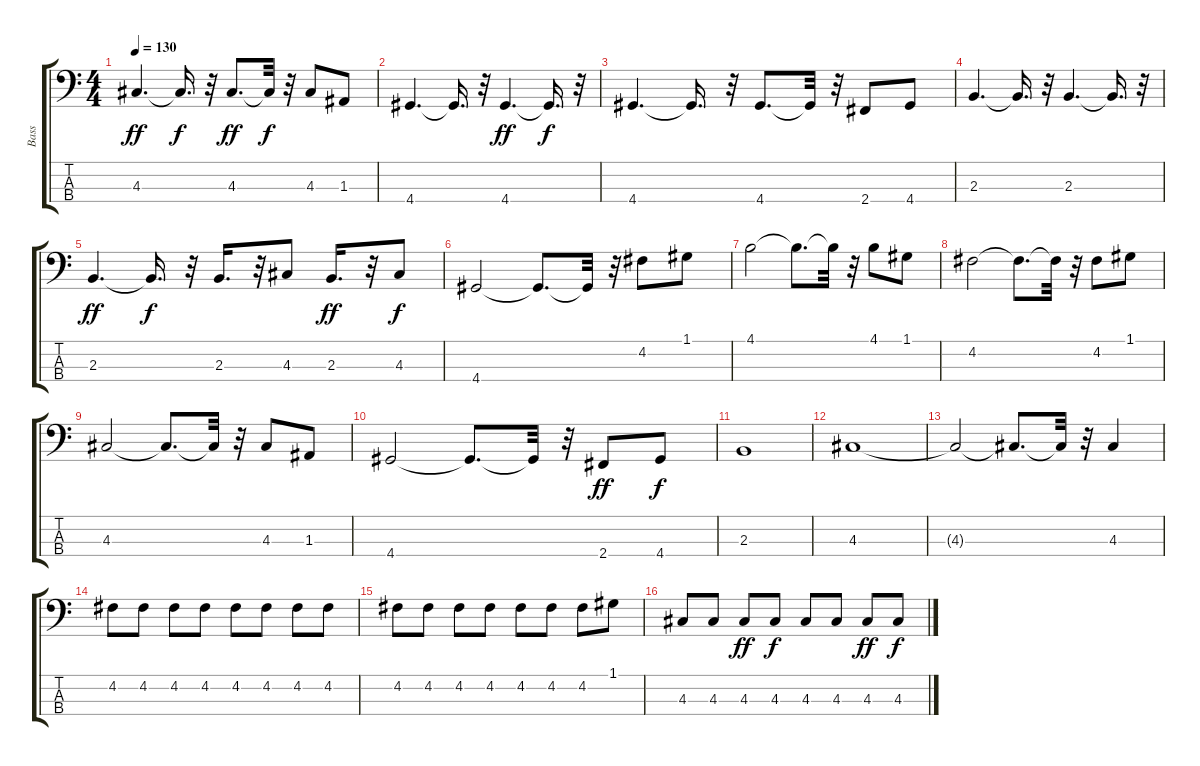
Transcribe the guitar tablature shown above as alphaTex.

\track ("Bass" "Bass") {instrument electricbassfinger}
\staff {score tabs}
\tuning (G2 D2 A1 E1) {hide}
\ts (4 4)
\tempo 130
\clef f4
\ks c
4.3.4{d dy ff} 4.3{t}.16{d dy f} r.32 4.3.8{d dy ff} 4.3{t}.32{dy f} r.32 4.3.8 1.3.8 |
4.4.4{d} 4.4{t}.16{d} r.32 4.4.4{d dy ff} 4.4{t}.16{d dy f} r.32 |
4.4.4{d} 4.4{t}.16{d} r.32 4.4.8{d} 4.4{t}.32 r.32 2.4.8 4.4.8 |
2.3.4{d} 2.3{t}.16{d} r.32 2.3.4{d} 2.3{t}.16{d} r.32 |
2.3.4{d dy ff} 2.3{t}.16{d dy f} r.32 2.3.16{d} r.32 4.3.8 2.3.16{d dy ff} r.32 4.3.8{dy f} |
4.4.2 4.4{t}.8{d} 4.4{t}.32 r.32 4.2.8 1.1.8 |
4.1.2 4.1{t}.8{d} 4.1{t}.32 r.32 4.1.8 1.1.8 |
4.2.2 4.2{t}.8{d} 4.2{t}.32 r.32 4.2.8 1.1.8 |
4.3.2 4.3{t}.8{d} 4.3{t}.32 r.32 4.3.8 1.3.8 |
4.4.2 4.4{t}.8{d} 4.4{t}.32 r.32 2.4.8{dy ff} 4.4.8{dy f} |
2.3.1 |
4.3.1 |
4.3{t}.2 4.3{t}.8{d} 4.3{t}.32 r.32 4.3.4 |
4.2.8 4.2.8 4.2.8 4.2.8 4.2.8 4.2.8 4.2.8 4.2.8 |
4.2.8 4.2.8 4.2.8 4.2.8 4.2.8 4.2.8 4.2.8 1.1.8 |
4.3.8 4.3.8 4.3.8{dy ff} 4.3.8{dy f} 4.3.8 4.3.8 4.3.8{dy ff} 4.3.8{dy f}
